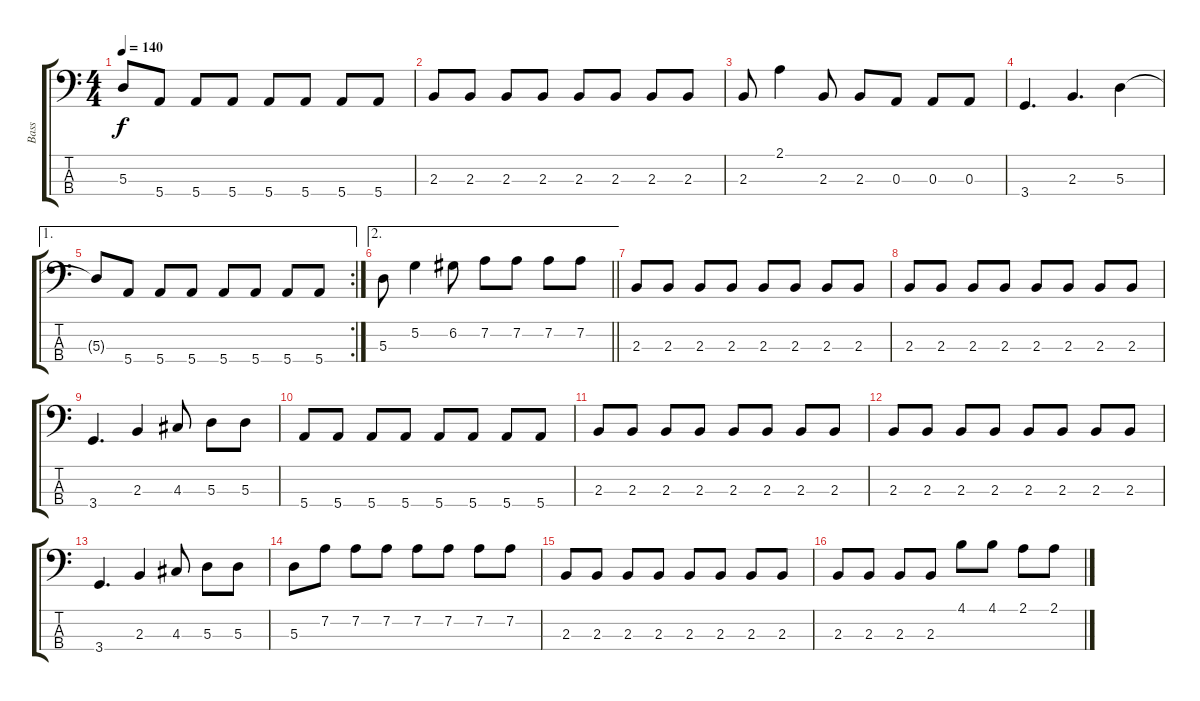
\track ("Bass" "Bass") {instrument electricbassfinger}
\staff {score tabs}
\tuning (G2 D2 A1 E1) {hide}
\ts (4 4)
\tempo 140
\clef f4
\ks c
5.3{t}.8{dy f} 5.4.8 5.4.8 5.4.8 5.4.8 5.4.8 5.4.8 5.4.8 |
2.3.8 2.3.8 2.3.8 2.3.8 2.3.8 2.3.8 2.3.8 2.3.8 |
2.3.8 2.1.4 2.3.8 2.3.8 0.3.8 0.3.8 0.3.8 |
3.4.4{d} 2.3.4{d} 5.3.4 |
\ae 1
\rc 2
5.3{t}.8 5.4.8 5.4.8 5.4.8 5.4.8 5.4.8 5.4.8 5.4.8 |
\ae 2
\barLineRight lightlight
5.3.8 5.2.4 6.2.8 7.2.8 7.2.8 7.2.8 7.2.8 |
2.3.8 2.3.8 2.3.8 2.3.8 2.3.8 2.3.8 2.3.8 2.3.8 |
2.3.8 2.3.8 2.3.8 2.3.8 2.3.8 2.3.8 2.3.8 2.3.8 |
3.4.4{d} 2.3.4 4.3.8 5.3.8 5.3.8 |
5.4.8 5.4.8 5.4.8 5.4.8 5.4.8 5.4.8 5.4.8 5.4.8 |
2.3.8 2.3.8 2.3.8 2.3.8 2.3.8 2.3.8 2.3.8 2.3.8 |
2.3.8 2.3.8 2.3.8 2.3.8 2.3.8 2.3.8 2.3.8 2.3.8 |
3.4.4{d} 2.3.4 4.3.8 5.3.8 5.3.8 |
5.3.8 7.2.8 7.2.8 7.2.8 7.2.8 7.2.8 7.2.8 7.2.8 |
2.3.8 2.3.8 2.3.8 2.3.8 2.3.8 2.3.8 2.3.8 2.3.8 |
2.3.8 2.3.8 2.3.8 2.3.8 4.1.8 4.1.8 2.1.8 2.1.8
